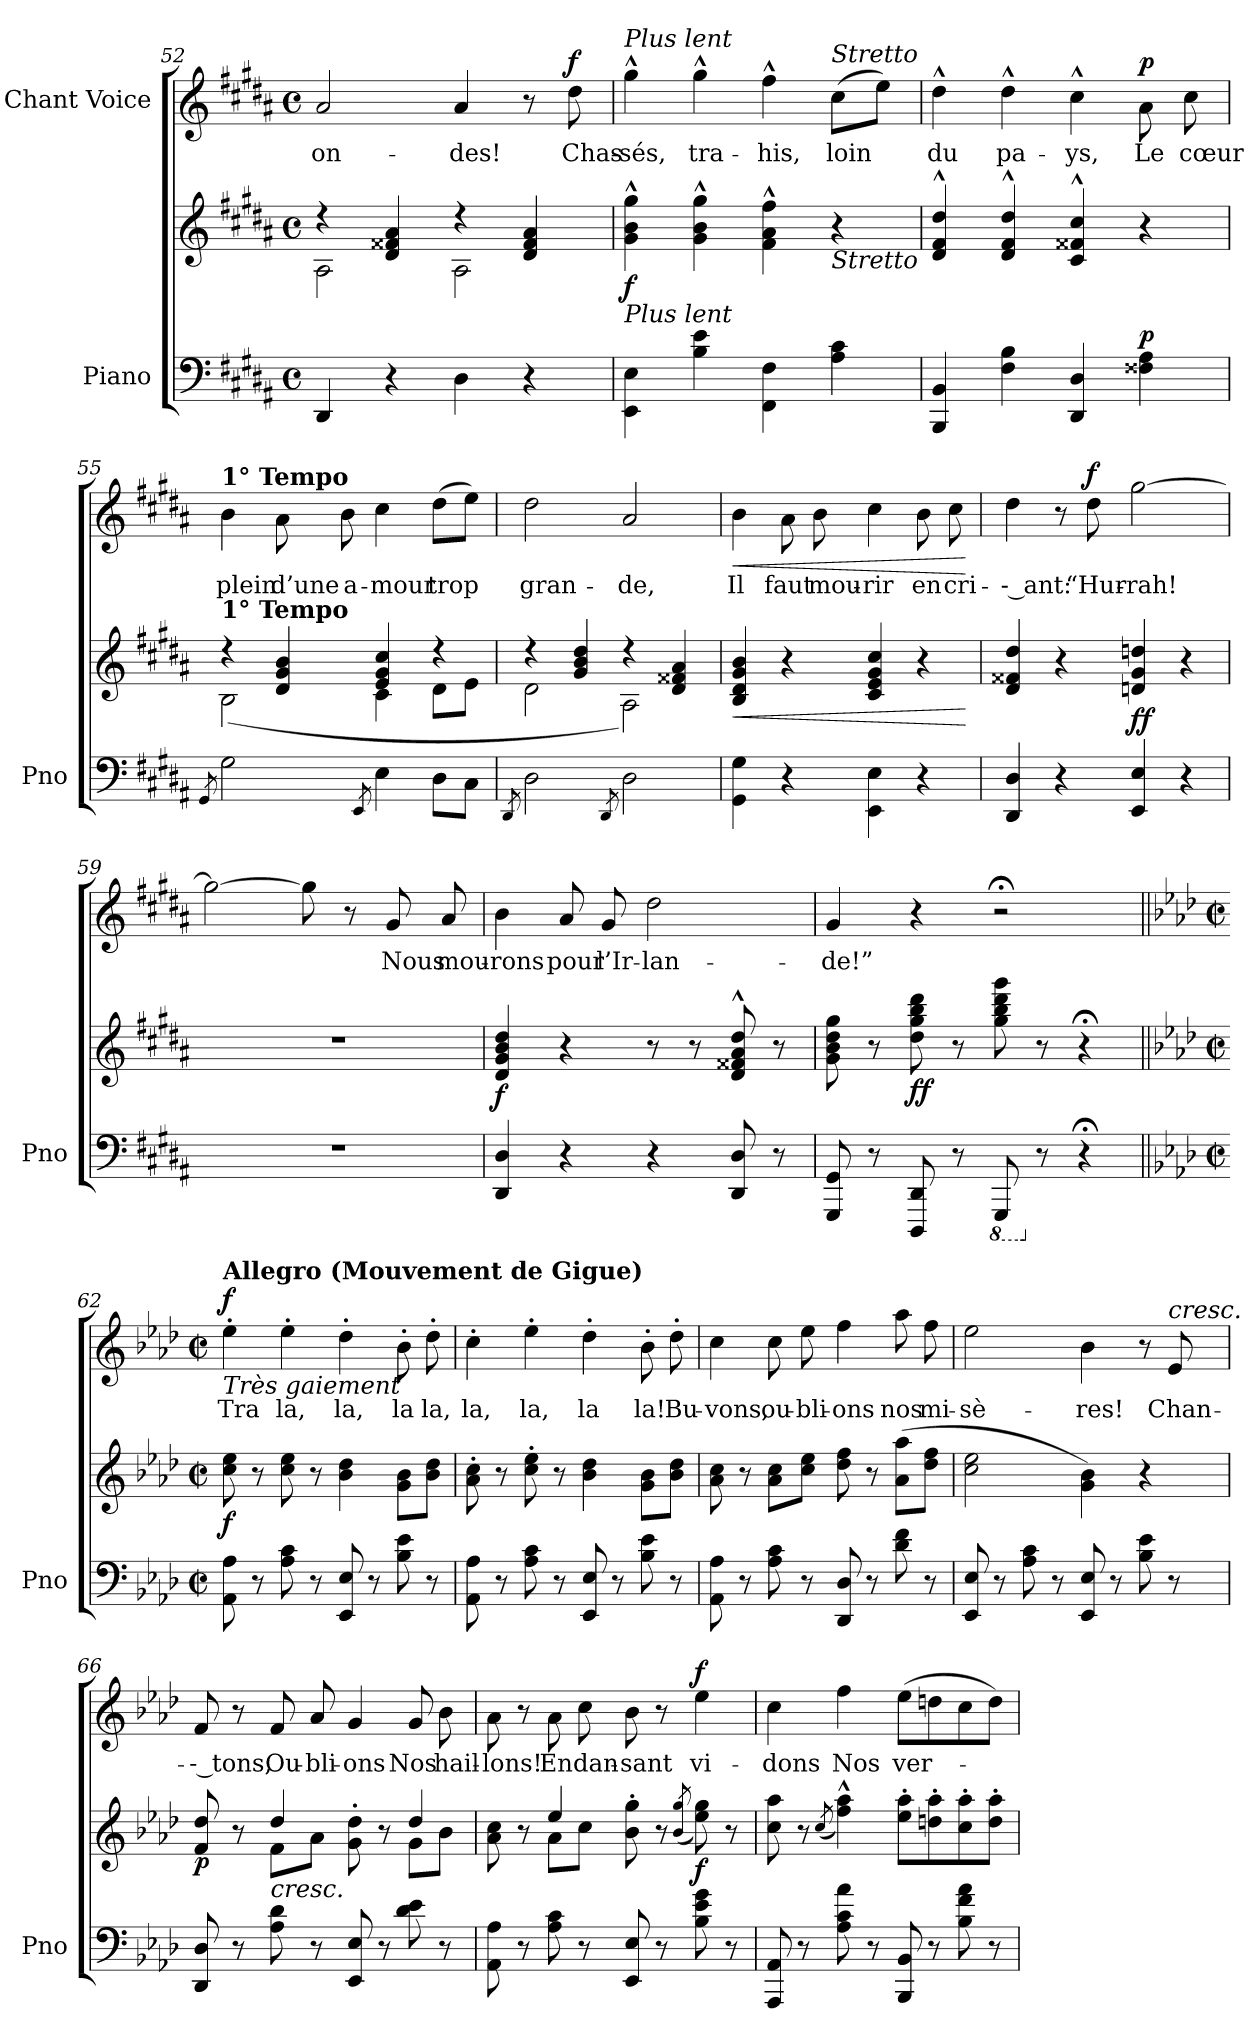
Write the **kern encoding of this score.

**kern	**kern	**dynam	**kern	**text	**dynam
*part2	*part2	*part2	*part1	*part1	*part1
*staff3	*staff2	*staff2/3	*staff1	*staff1	*staff1
*I"Piano	*	*	*I"Chant Voice	*	*
*I'Pno	*	*	*	*	*
*clefF4	*clefG2	*	*clefG2	*	*
*k[f#c#g#d#a#]	*k[f#c#g#d#a#]	*	*k[f#c#g#d#a#]	*	*
*M4/4	*M4/4	*	*M4/4	*	*
*met(c)	*met(c)	*	*met(c)	*	*
=52	=52	=52	=52	=52	=52
*	*^	*	*	*	*
!	!	!	!	!	!LO:LY:b	!
4DD#/	4r	2A#\	.	2a#/	on-	.
4r	4d#/ 4f##X/ 4a#/	.	.	.	.	.
!	!	!	!	!	!LO:LY:b	!
4D#\	4r	2A#\	.	4a#/	-des!	.
4r	4d#/ 4f##/ 4a#/	.	.	8r	.	.
!	!	!	!	!	!LO:LY:b	!LO:DY:a
.	.	.	.	8dd#\	Chas-	f
*	*v	*v	*	*	*	*
=53	=53	=53	=53	=53	=53
!	!	!	!LO:TX:a:i:t=Plus lent	!	!
!	!LO:TX:b:i:t=Plus lent	!	!	!	!
!	!	!LO:DY:b	!	!LO:LY:b	!
4EE\ 4E\	4g#\^^ 4b\^^ 4gg#\^^	f	4gg#^^\	-sés,	.
!	!	!	!	!LO:LY:b	!
4B\ 4e\	4g#\^^ 4b\^^ 4gg#\^^	.	4gg#^^\	tra-	.
!	!	!	!	!LO:LY:b	!
4FF#\ 4F#\	4f#\^^ 4a#\^^ 4ff#\^^	.	4ff#^^\	-his,	.
!	!	!	!LO:TX:a:i:t=Stretto	!	!
!	!LO:TX:b:i:t=Stretto	!	!	!	!
!	!	!	!	!LO:LY:b	!
4A#\ 4c#\	4r	.	(8cc#\L	loin	.
.	.	.	8ee\J)	.	.
!!LO:LB:g=z
=54	=54	=54	=54	=54	=54
!	!	!	!	!LO:LY:b	!
4BBB/ 4BB/	4d#/^^ 4f#/^^ 4dd#/^^	.	4dd#^^\	du	.
!	!	!	!	!LO:LY:b	!
4F#\ 4B\	4d#/^^ 4f#/^^ 4dd#/^^	.	4dd#^^\	pa-	.
!	!	!	!	!LO:LY:b	!
4DD#/ 4D#/	4c#/^^ 4f##X/^^ 4cc#/^^	.	4cc#^^\	-ys,	.
!	!	!LO:DY:a=2	!	!LO:LY:b	!LO:DY:a
4F##X\ 4A#\	4r	p	8a#\	Le	p
!	!	!	!	!LO:LY:b	!
.	.	.	8cc#\	cœur	.
=55	=55	=55	=55	=55	=55
8qGG#/	.	.	.	.	.
*	*^	*	*	*	*
!	!	!	!	!LO:TX:a:B:t=1° Tempo	!	!
!	!LO:TX:a:B:t=1° Tempo	!	!	!	!	!
!	!	!	!	!	!LO:LY:b	!
2G#\	4r	(2B\	.	4b\	plein	.
!	!	!	!	!	!LO:LY:b	!
.	4d#/ 4g#/ 4b/	.	.	8a#\	d’une	.
!	!	!	!	!	!LO:LY:b	!
.	.	.	.	8b\	a-	.
8qEE/	.	.	.	.	.	.
!	!	!	!	!	!LO:LY:b	!
4E\	4e/ 4g#/ 4cc#/	4c#\	.	4cc#\	-mour	.
!	!	!	!	!	!LO:LY:b	!
8D#\L	4r	8d#\L	.	(8dd#\L	trop	.
8C#\J	.	8e\J	.	8ee\J)	.	.
=56	=56	=56	=56	=56	=56	=56
8qDD#/	.	.	.	.	.	.
!	!	!	!	!	!LO:LY:b	!
2D#\	4r	2d#\	.	2dd#\	gran-	.
.	4g#/ 4b/ 4dd#/	.	.	.	.	.
8qDD#/	.	.	.	.	.	.
!	!	!	!	!	!LO:LY:b	!
2D#\	4r	2A#\)	.	2a#/	-de,	.
.	4d#/ 4f##X/ 4a#/	.	.	.	.	.
*	*v	*v	*	*	*	*
=57	=57	=57	=57	=57	=57
!	!	!LO:HP:b	!	!LO:LY:b	!LO:HP:b
4GG#\ 4G#\	4B/ 4d#/ 4g#/ 4b/	<	4b\	Il	<
!	!	!	!	!LO:LY:b	!
4r	4r	.	8a#\	faut	.
!	!	!	!	!LO:LY:b	!
.	.	.	8b\	mou-	.
!	!	!	!	!LO:LY:b	!
4EE\ 4E\	4c#/ 4e/ 4g#/ 4cc#/	.	4cc#\	-rir	.
!	!	!	!	!LO:LY:b	!
4r	4r	.	8b\	en	.
!	!	!	!	!LO:LY:b	!
.	.	.	8cc#\	cri-	.
.	.	[	.	.	[
!!LO:LB:g=z
=58	=58	=58	=58	=58	=58
!	!	!	!	!LO:LY:b	!
4DD#/ 4D#/	4d#/ 4f##X/ 4dd#/	.	4dd#\	-- ant:	.
4r	4r	.	8r	.	.
!	!	!	!	!LO:LY:b	!LO:DY:a
.	.	.	8dd#\	“Hur-	f
!	!	!LO:DY:b	!	!LO:LY:b	!
4EE/ 4E/	4dn/ 4g#/ 4ddn/	ff	[2gg#\	-rah!	.
4r	4r	.	.	.	.
=59	=59	=59	=59	=59	=59
1r	1r	.	2gg#\_	.	.
.	.	.	8gg#\]	.	.
.	.	.	8r	.	.
!	!	!	!	!LO:LY:b	!
.	.	.	8g#/	Nous	.
!	!	!	!	!LO:LY:b	!
.	.	.	8a#/	mou-	.
=60	=60	=60	=60	=60	=60
!	!	!LO:DY:b	!	!LO:LY:b	!
4DD#/ 4D#/	4d#/ 4g#/ 4b/ 4dd#/	f	4b\	-rons	.
!	!	!	!	!LO:LY:b	!
4r	4r	.	8a#/	pour	.
!	!	!	!	!LO:LY:b	!
.	.	.	8g#/	l’Ir-	.
!	!	!	!	!LO:LY:b	!
4r	8r	.	2dd#\	-lan-	.
.	8r	.	.	.	.
8DD#/ 8D#/	8d#/^^ 8f##X/^^ 8a#/^^ 8dd#/^^	.	.	.	.
8r	8r	.	.	.	.
=61	=61	=61	=61	=61	=61
!	!	!	!	!LO:LY:b	!
8GGG#/ 8GG#/	8g#\ 8b\ 8dd#\ 8gg#\	.	4g#/	-de!”	.
8r	8r	.	.	.	.
!	!	!LO:DY:b	!	!	!
8DDD#/ 8DD#/	8dd#\ 8gg#\ 8bb\ 8ddd#\	ff	4r	.	.
8r	8r	.	.	.	.
*8ba	*	*	*	*	*
8GGGG#/	8gg#\ 8bb\ 8ddd#\ 8ggg#\	.	2r;<	.	.
*X8ba	*	*	*	*	*
8r	8r	.	.	.	.
4r;<	4r;<	.	.	.	.
!!LO:LB:g=z
=62||	=62||	=62||	=62||	=62||	=62||
*k[b-e-a-d-]	*k[b-e-a-d-]	*	*k[b-e-a-d-]	*	*
*M2/2	*M2/2	*	*M2/2	*	*
*met(c|)	*met(c|)	*	*met(c|)	*	*
!	!	!	!LO:TX:a:B:t=Allegro (Mouvement de Gigue)	!	!
!	!	!	!LO:TX:b:i:t=Très gaiement	!	!
!	!	!LO:DY:b	!	!LO:LY:b	!LO:DY:a
8AA-\ 8A-\	8cc\ 8ee-\	f	4ee-'\	Tra	f
8r	8r	.	.	.	.
!	!	!	!	!LO:LY:b	!
8A-\ 8c\	8cc\ 8ee-\	.	4ee-'\	la,	.
8r	8r	.	.	.	.
!	!	!	!	!LO:LY:b	!
8EE-/ 8E-/	4b-\ 4dd-\	.	4dd-'\	la,	.
8r	.	.	.	.	.
!	!	!	!	!LO:LY:b	!
8B-\ 8e-\	8g\ 8b-\L	.	8b-'\	la	.
!	!	!	!	!LO:LY:b	!
8r	8b-\ 8dd-\J	.	8dd-'\	la,	.
=63	=63	=63	=63	=63	=63
!	!	!	!	!LO:LY:b	!
8AA-\ 8A-\	8a-\' 8cc\'	.	4cc'\	la,	.
8r	8r	.	.	.	.
!	!	!	!	!LO:LY:b	!
8A-\ 8c\	8cc\' 8ee-\'	.	4ee-'\	la,	.
8r	8r	.	.	.	.
!	!	!	!	!LO:LY:b	!
8EE-/ 8E-/	4b-\ 4dd-\	.	4dd-'\	la	.
8r	.	.	.	.	.
!	!	!	!	!LO:LY:b	!
8B-\ 8e-\	8g\ 8b-\L	.	8b-'\	la!	.
!	!	!	!	!LO:LY:b	!
8r	8b-\ 8dd-\J	.	8dd-'\	Bu-	.
=64	=64	=64	=64	=64	=64
!	!	!	!	!LO:LY:b	!
8AA-\ 8A-\	8a-\ 8cc\	.	4cc\	-vons,	.
8r	8r	.	.	.	.
!	!	!	!	!LO:LY:b	!
8A-\ 8c\	8a-\ 8cc\L	.	8cc\	ou-	.
!	!	!	!	!LO:LY:b	!
8r	8cc\ 8ee-\J	.	8ee-\	-bli-	.
!	!	!	!	!LO:LY:b	!
8DD-/ 8D-/	8dd-\ 8ff\	.	4ff\	-ons	.
8r	8r	.	.	.	.
!	!	!	!	!LO:LY:b	!
8d-\ 8f\	(8a-\ 8aa-\L	.	8aa-\	nos	.
!	!	!	!	!LO:LY:b	!
8r	8dd-\ 8ff\J	.	8ff\	mi-	.
=65	=65	=65	=65	=65	=65
!	!	!	!	!LO:LY:b	!
8EE-/ 8E-/	2cc\ 2ee-\	.	2ee-\	-sè-	.
8r	.	.	.	.	.
8A-\ 8c\	.	.	.	.	.
8r	.	.	.	.	.
!	!	!	!	!LO:LY:b	!
8EE-/ 8E-/	4g\ 4b-\)	.	4b-\	-res!	.
8r	.	.	.	.	.
8B-\ 8e-\	4r	.	8r	.	.
!	!	!	!LO:TX:a:i:t=cresc.	!	!
!	!	!	!	!LO:LY:b	!
8r	.	.	8e-/	Chan-	.
!!LO:PB:g=z
=66	=66	=66	=66	=66	=66
*	*^	*	*	*	*
!	!	!	!LO:DY:b	!	!LO:LY:b	!
8DD-/ 8D-/	8f/ 8dd-/	4ryy	p	8f/	-- tons,	.
8r	8r	.	.	8r	.	.
!	!LO:TX:b:i:t=cresc.	!	!	!	!	!
!	!	!	!	!	!LO:LY:b	!
8A-\ 8d-\	4dd-/	8f\L	.	8f/	Ou-	.
!	!	!	!	!	!LO:LY:b	!
8r	.	8a-\J	.	8a-/	-bli-	.
!	!	!	!	!	!LO:LY:b	!
8EE-/ 8E-/	8g\'< 8dd-\'<	4ryy	.	4g/	-ons	.
8r	8r	.	.	.	.	.
!	!	!	!	!	!LO:LY:b	!
8d-\ 8e-\	4dd-/	8g\L	.	8g/	Nos	.
!	!	!	!	!	!LO:LY:b	!
8r	.	8b-\J	.	8b-\	hail-	.
=67	=67	=67	=67	=67	=67	=67
!	!	!	!	!	!LO:LY:b	!
8AA-\ 8A-\	4ryy	8a-\ 8cc\	.	8a-\	-lons!	.
8r	.	8r	.	8r	.	.
!	!	!	!	!	!LO:LY:b	!
8A-\ 8c\	4ee-/	8a-\L	.	8a-\	En	.
!	!	!	!	!	!LO:LY:b	!
8r	.	8cc\J	.	8cc\	dan-	.
!	!	!	!	!	!LO:LY:b	!
8EE-/ 8E-/	8b-\'< 8gg\'<	4ryy	.	8b-\	-sant	.
8r	8r	.	.	8r	.	.
.	(8qb-/ 8qgg/	.	.	.	.	.
!	!	!	!LO:DY:b	!	!LO:LY:b	!LO:DY:a
8B-\ 8e-\ 8g\	8ee-\ 8gg\)	4ryy	f	4ee-\	vi-	f
8r	8r	.	.	.	.	.
*	*v	*v	*	*	*	*
=68	=68	=68	=68	=68	=68
!	!	!	!	!LO:LY:b	!
8AAA-/ 8AA-/	8cc\ 8aa-\	.	4cc\	-dons	.
8r	8r	.	.	.	.
.	(8qcc/	.	.	.	.
!	!	!	!	!LO:LY:b	!
8A-\ 8c\ 8a-\	4ff\^^ 4aa-\^^)	.	4ff\	Nos	.
8r	.	.	.	.	.
!	!	!	!	!LO:LY:b	!
8BBB-/ 8BB-/	8ee-\' 8aa-\'L	.	(8ee-\L	ver-	.
8r	8ddn\' 8aa-\'	.	8ddn\	.	.
8B-\ 8f\ 8a-\	8cc\' 8aa-\'	.	8cc\	.	.
8r	8dd\' 8aa-\'J	.	8dd\J)	.	.
=	=	=	=	=	=
*-	*-	*-	*-	*-	*-
